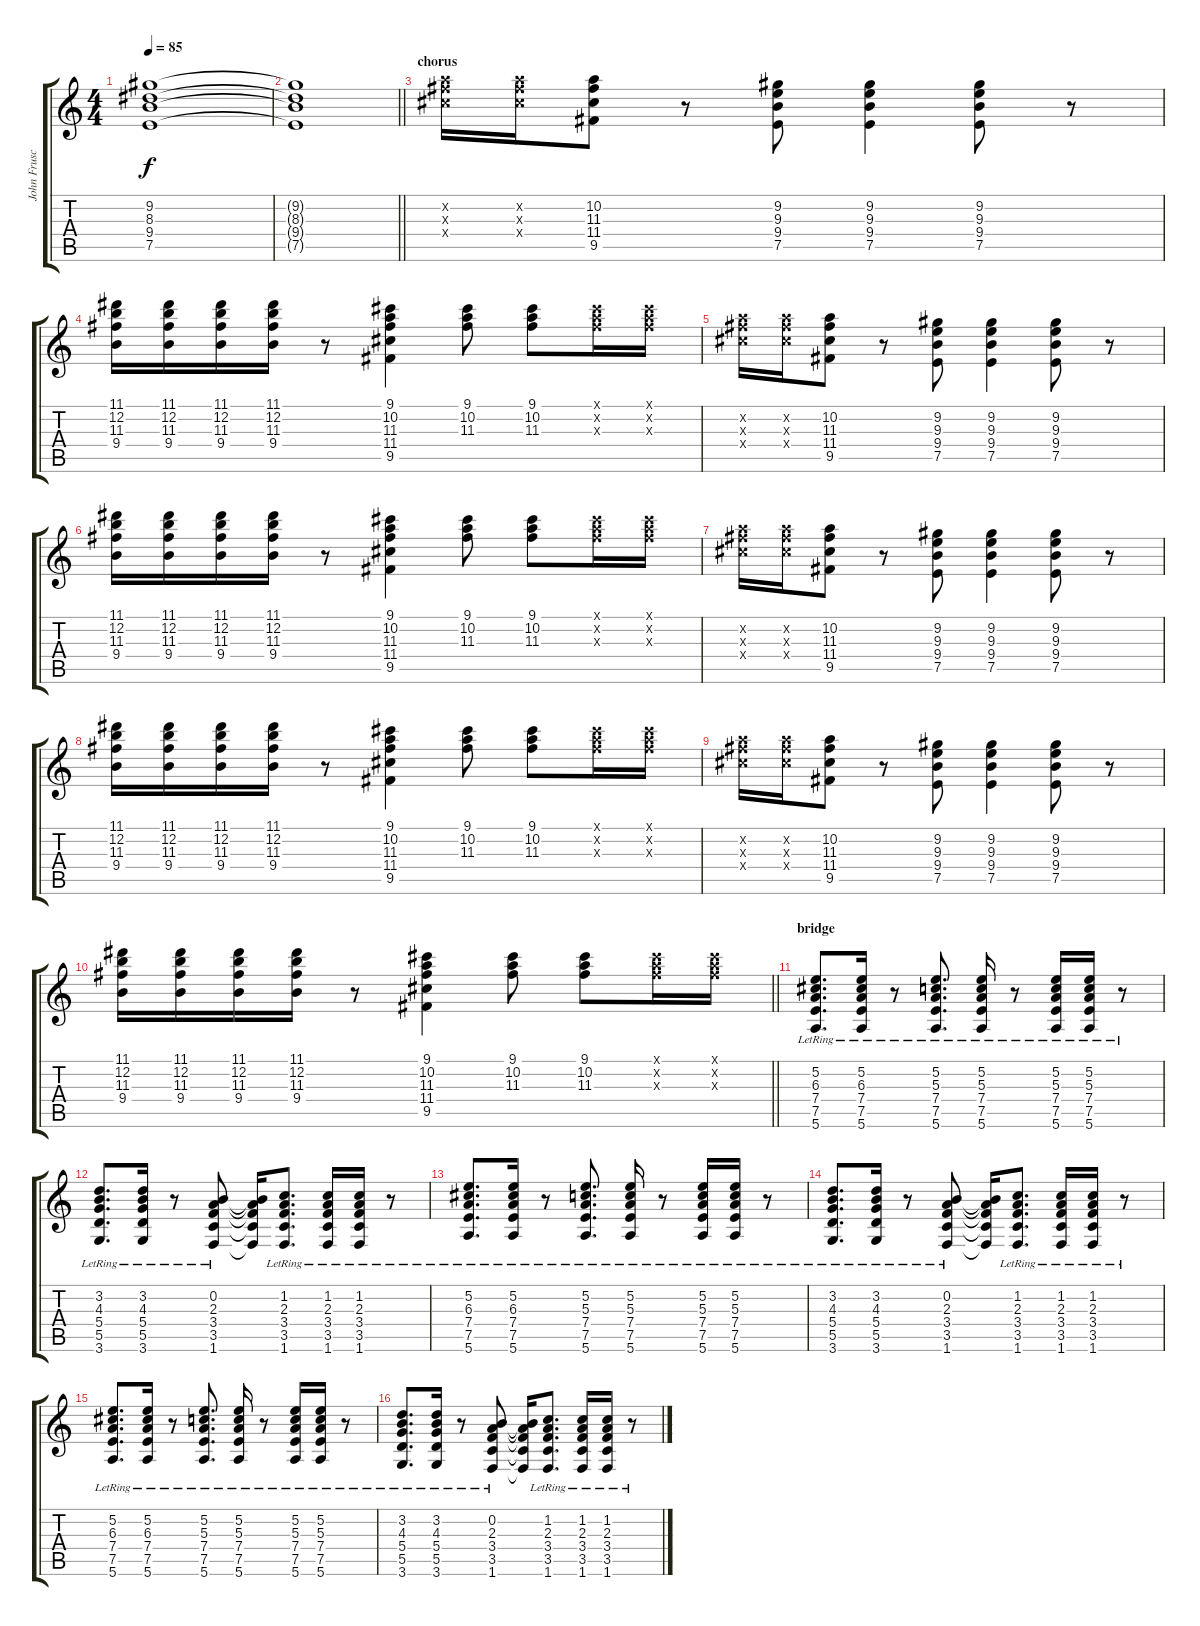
\track ("John Frusciante" "John Frusc") {instrument acousticguitarsteel}
\staff {score tabs}
\tuning (E4 B3 G3 D3 A2 E2) {hide}
\ts (4 4)
\tempo 85
\clef g2
\ks c
(9.2 8.3 9.4 7.5).1{dy f} |
\barLineRight lightlight
(9.2{t} 8.3{t} 9.4{t} 7.5{t}).1 |
\section ("" "chorus")
(10.2{x} 11.3{x} 11.4{x}).16 (10.2{x} 11.3{x} 11.4{x}).16 (10.2 11.3 11.4 9.5).8 r.8 (9.2 9.3 9.4 7.5).8 (9.2 9.3 9.4 7.5).4 (9.2 9.3 9.4 7.5).8 r.8 |
(11.1 12.2 11.3 9.4).16 (11.1 12.2 11.3 9.4).16 (11.1 12.2 11.3 9.4).16 (11.1 12.2 11.3 9.4).16 r.8 (9.1 10.2 11.3 11.4 9.5).4 (9.1 10.2 11.3).8 (9.1 10.2 11.3).8 (9.1{x} 10.2{x} 11.3{x}).16 (9.1{x} 10.2{x} 11.3{x}).16 |
(10.2{x} 11.3{x} 11.4{x}).16 (10.2{x} 11.3{x} 11.4{x}).16 (10.2 11.3 11.4 9.5).8 r.8 (9.2 9.3 9.4 7.5).8 (9.2 9.3 9.4 7.5).4 (9.2 9.3 9.4 7.5).8 r.8 |
(11.1 12.2 11.3 9.4).16 (11.1 12.2 11.3 9.4).16 (11.1 12.2 11.3 9.4).16 (11.1 12.2 11.3 9.4).16 r.8 (9.1 10.2 11.3 11.4 9.5).4 (9.1 10.2 11.3).8 (9.1 10.2 11.3).8 (9.1{x} 10.2{x} 11.3{x}).16 (9.1{x} 10.2{x} 11.3{x}).16 |
(10.2{x} 11.3{x} 11.4{x}).16 (10.2{x} 11.3{x} 11.4{x}).16 (10.2 11.3 11.4 9.5).8 r.8 (9.2 9.3 9.4 7.5).8 (9.2 9.3 9.4 7.5).4 (9.2 9.3 9.4 7.5).8 r.8 |
(11.1 12.2 11.3 9.4).16 (11.1 12.2 11.3 9.4).16 (11.1 12.2 11.3 9.4).16 (11.1 12.2 11.3 9.4).16 r.8 (9.1 10.2 11.3 11.4 9.5).4 (9.1 10.2 11.3).8 (9.1 10.2 11.3).8 (9.1{x} 10.2{x} 11.3{x}).16 (9.1{x} 10.2{x} 11.3{x}).16 |
(10.2{x} 11.3{x} 11.4{x}).16 (10.2{x} 11.3{x} 11.4{x}).16 (10.2 11.3 11.4 9.5).8 r.8 (9.2 9.3 9.4 7.5).8 (9.2 9.3 9.4 7.5).4 (9.2 9.3 9.4 7.5).8 r.8 |
\barLineRight lightlight
(11.1 12.2 11.3 9.4).16 (11.1 12.2 11.3 9.4).16 (11.1 12.2 11.3 9.4).16 (11.1 12.2 11.3 9.4).16 r.8 (9.1 10.2 11.3 11.4 9.5).4 (9.1 10.2 11.3).8 (9.1 10.2 11.3).8 (9.1{x} 10.2{x} 11.3{x}).16 (9.1{x} 10.2{x} 11.3{x}).16 |
\section ("" "bridge")
(5.2{lr} 6.3{lr} 7.4{lr} 7.5{lr} 5.6{lr}).8{d} (5.2{lr} 6.3{lr} 7.4{lr} 7.5{lr} 5.6{lr}).16 r.8 (5.2{lr} 5.3{lr} 7.4{lr} 7.5{lr} 5.6{lr}).8{d} (5.2{lr} 5.3{lr} 7.4{lr} 7.5{lr} 5.6{lr}).16 r.8 (5.2{lr} 5.3{lr} 7.4{lr} 7.5{lr} 5.6{lr}).16 (5.2{lr} 5.3{lr} 7.4{lr} 7.5{lr} 5.6{lr}).16 r.8 |
(3.2{lr} 4.3{lr} 5.4{lr} 5.5{lr} 3.6{lr}).8{d} (3.2{lr} 4.3{lr} 5.4{lr} 5.5{lr} 3.6{lr}).16 r.8 (0.2{lr} 2.3{lr} 3.4{lr} 3.5{lr} 1.6{lr}).8 (0.2{t} 2.3{t} 3.4{t} 3.5{t} 1.6{t}).16 (1.2{lr} 2.3{lr} 3.4{lr} 3.5{lr} 1.6{lr}).8{d} (1.2{lr} 2.3{lr} 3.4{lr} 3.5{lr} 1.6{lr}).16 (1.2{lr} 2.3{lr} 3.4{lr} 3.5{lr} 1.6{lr}).16 r.8 |
(5.2{lr} 6.3{lr} 7.4{lr} 7.5{lr} 5.6{lr}).8{d} (5.2{lr} 6.3{lr} 7.4{lr} 7.5{lr} 5.6{lr}).16 r.8 (5.2{lr} 5.3{lr} 7.4{lr} 7.5{lr} 5.6{lr}).8{d} (5.2{lr} 5.3{lr} 7.4{lr} 7.5{lr} 5.6{lr}).16 r.8 (5.2{lr} 5.3{lr} 7.4{lr} 7.5{lr} 5.6{lr}).16 (5.2{lr} 5.3{lr} 7.4{lr} 7.5{lr} 5.6{lr}).16 r.8 |
(3.2{lr} 4.3{lr} 5.4{lr} 5.5{lr} 3.6{lr}).8{d} (3.2{lr} 4.3{lr} 5.4{lr} 5.5{lr} 3.6{lr}).16 r.8 (0.2{lr} 2.3{lr} 3.4{lr} 3.5{lr} 1.6{lr}).8 (0.2{t} 2.3{t} 3.4{t} 3.5{t} 1.6{t}).16 (1.2{lr} 2.3{lr} 3.4{lr} 3.5{lr} 1.6{lr}).8{d} (1.2{lr} 2.3{lr} 3.4{lr} 3.5{lr} 1.6{lr}).16 (1.2{lr} 2.3{lr} 3.4{lr} 3.5{lr} 1.6{lr}).16 r.8 |
(5.2{lr} 6.3{lr} 7.4{lr} 7.5{lr} 5.6{lr}).8{d} (5.2{lr} 6.3{lr} 7.4{lr} 7.5{lr} 5.6{lr}).16 r.8 (5.2{lr} 5.3{lr} 7.4{lr} 7.5{lr} 5.6{lr}).8{d} (5.2{lr} 5.3{lr} 7.4{lr} 7.5{lr} 5.6{lr}).16 r.8 (5.2{lr} 5.3{lr} 7.4{lr} 7.5{lr} 5.6{lr}).16 (5.2{lr} 5.3{lr} 7.4{lr} 7.5{lr} 5.6{lr}).16 r.8 |
(3.2{lr} 4.3{lr} 5.4{lr} 5.5{lr} 3.6{lr}).8{d} (3.2{lr} 4.3{lr} 5.4{lr} 5.5{lr} 3.6{lr}).16 r.8 (0.2{lr} 2.3{lr} 3.4{lr} 3.5{lr} 1.6{lr}).8 (0.2{t} 2.3{t} 3.4{t} 3.5{t} 1.6{t}).16 (1.2{lr} 2.3{lr} 3.4{lr} 3.5{lr} 1.6{lr}).8{d} (1.2{lr} 2.3{lr} 3.4{lr} 3.5{lr} 1.6{lr}).16 (1.2{lr} 2.3{lr} 3.4{lr} 3.5{lr} 1.6{lr}).16 r.8
